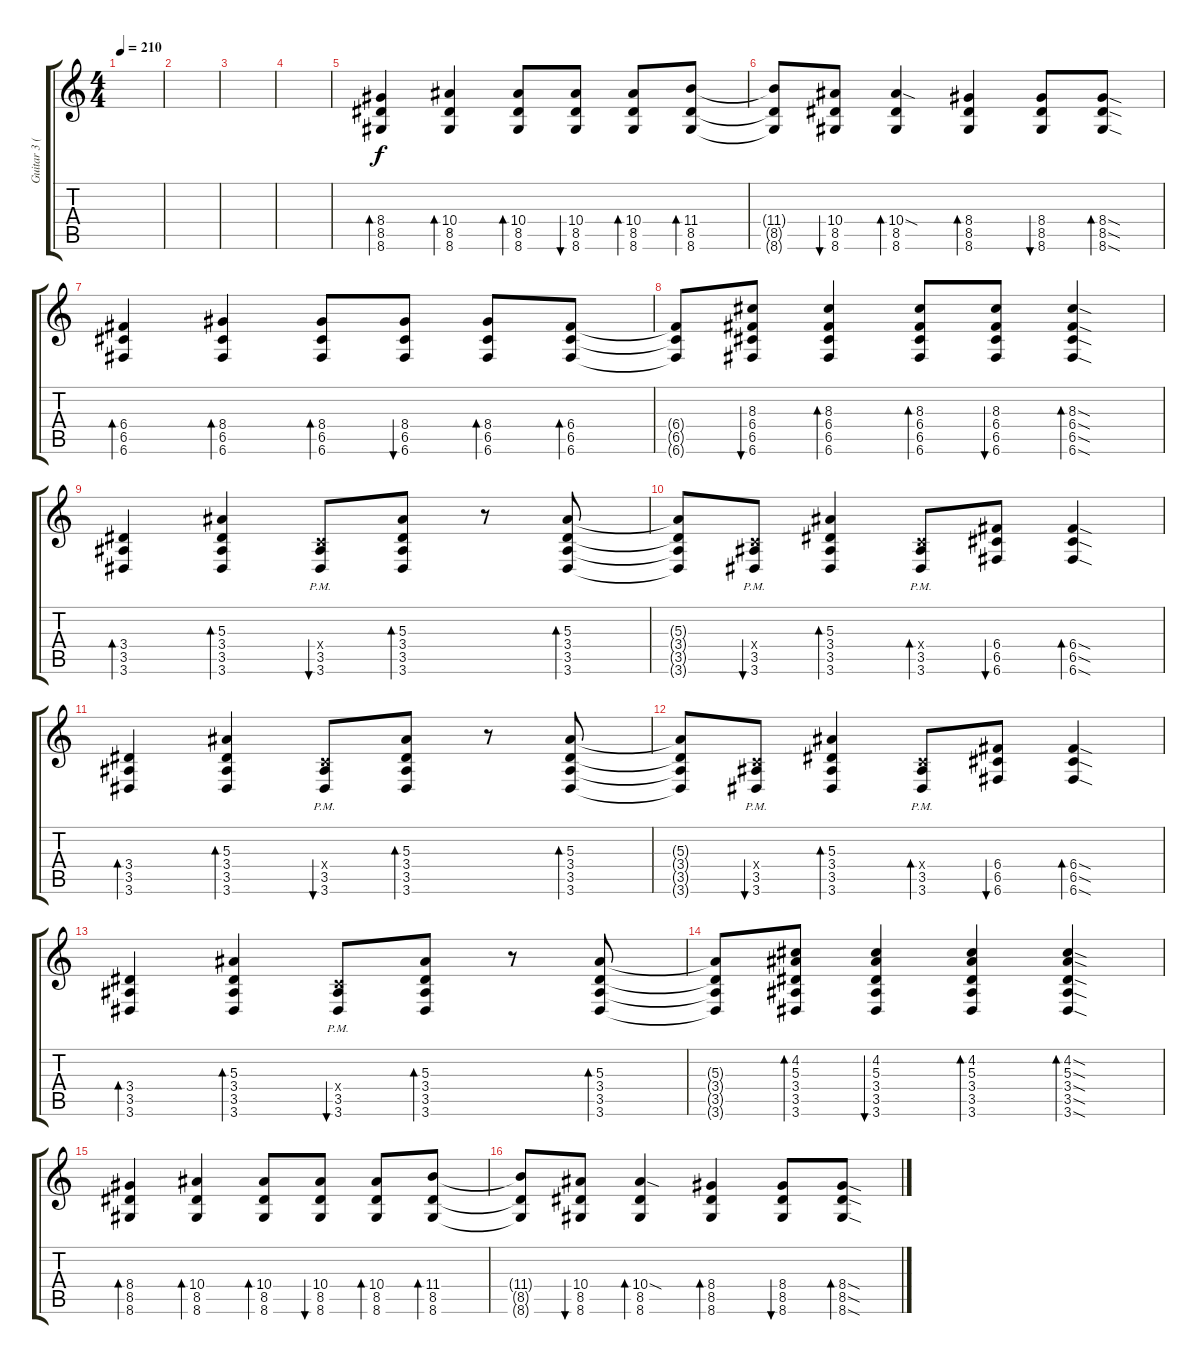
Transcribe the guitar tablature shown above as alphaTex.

\track ("Guitar 3 (overdrive)" "Guitar 3 (") {instrument overdrivenguitar}
\staff {score tabs}
\tuning (D4 A3 F3 C3 G2 C2) {hide}
\ts (4 4)
\tempo 210
\clef g2
\ks c
|
|
|
|
(8.4 8.5 8.6).4{bd 60} (10.4 8.5 8.6).4{bd 60} (10.4 8.5 8.6).8{bd 60} (10.4 8.5 8.6).8{bu 60} (10.4 8.5 8.6).8{bd 60} (11.4 8.5 8.6).8{bd 60} |
(11.4{t} 8.5{t} 8.6{t}).8 (10.4 8.5 8.6).8{bu 60} (10.4{sod} 8.5 8.6).4{bd 60} (8.4 8.5 8.6).4{bd 60} (8.4 8.5 8.6).8{bu 60} (8.4{sod} 8.5{sod} 8.6{sod}).8{bd 60} |
(6.4 6.5 6.6).4{bd 60} (8.4 6.5 6.6).4{bd 60} (8.4 6.5 6.6).8{bd 60} (8.4 6.5 6.6).8{bu 60} (8.4 6.5 6.6).8{bd 60} (6.4 6.5 6.6).8{bd 60} |
(6.4{t} 6.5{t} 6.6{t}).8 (8.3 6.4 6.5 6.6).8{bu 60} (8.3 6.4 6.5 6.6).4{bd 60} (8.3 6.4 6.5 6.6).8{bd 60} (8.3 6.4 6.5 6.6).8{bu 60} (8.3{sod} 6.4{sod} 6.5{sod} 6.6{sod}).4{bd 60} |
(3.4 3.5 3.6).4{bd 60} (5.3 3.4 3.5 3.6).4{bd 60} (0.4{x} 3.5{pm} 3.6{pm}).8{bu 60} (5.3 3.4 3.5 3.6).8{bd 60} r.8 (5.3 3.4 3.5 3.6).8{bd 60} |
(5.3{t} 3.4{t} 3.5{t} 3.6{t}).8 (0.4{x} 3.5{pm} 3.6{pm}).8{bu 60} (5.3 3.4 3.5 3.6).4{bd 60} (0.4{x} 3.5{pm} 3.6{pm}).8{bd 60} (6.4 6.5 6.6).8{bu 60} (6.4{sod} 6.5{sod} 6.6{sod}).4{bd 60} |
(3.4 3.5 3.6).4{bd 60} (5.3 3.4 3.5 3.6).4{bd 60} (0.4{x} 3.5{pm} 3.6{pm}).8{bu 60} (5.3 3.4 3.5 3.6).8{bd 60} r.8 (5.3 3.4 3.5 3.6).8{bd 60} |
(5.3{t} 3.4{t} 3.5{t} 3.6{t}).8 (0.4{x} 3.5{pm} 3.6{pm}).8{bu 60} (5.3 3.4 3.5 3.6).4{bd 60} (0.4{x} 3.5{pm} 3.6{pm}).8{bd 60} (6.4 6.5 6.6).8{bu 60} (6.4{sod} 6.5{sod} 6.6{sod}).4{bd 60} |
(3.4 3.5 3.6).4{bd 60} (5.3 3.4 3.5 3.6).4{bd 60} (0.4{x} 3.5{pm} 3.6{pm}).8{bu 60} (5.3 3.4 3.5 3.6).8{bd 60} r.8 (5.3 3.4 3.5 3.6).8{bd 60} |
(5.3{t} 3.4{t} 3.5{t} 3.6{t}).8 (4.2 5.3 3.4 3.5 3.6).8{bd 60} (4.2 5.3 3.4 3.5 3.6).4{bu 60} (4.2 5.3 3.4 3.5 3.6).4{bd 60} (4.2{sod} 5.3{sod} 3.4{sod} 3.5{sod} 3.6{sod}).4{bd 60} |
(8.4 8.5 8.6).4{bd 60} (10.4 8.5 8.6).4{bd 60} (10.4 8.5 8.6).8{bd 60} (10.4 8.5 8.6).8{bu 60} (10.4 8.5 8.6).8{bd 60} (11.4 8.5 8.6).8{bd 60} |
(11.4{t} 8.5{t} 8.6{t}).8 (10.4 8.5 8.6).8{bu 60} (10.4{sod} 8.5 8.6).4{bd 60} (8.4 8.5 8.6).4{bd 60} (8.4 8.5 8.6).8{bu 60} (8.4{sod} 8.5{sod} 8.6{sod}).8{bd 60}
